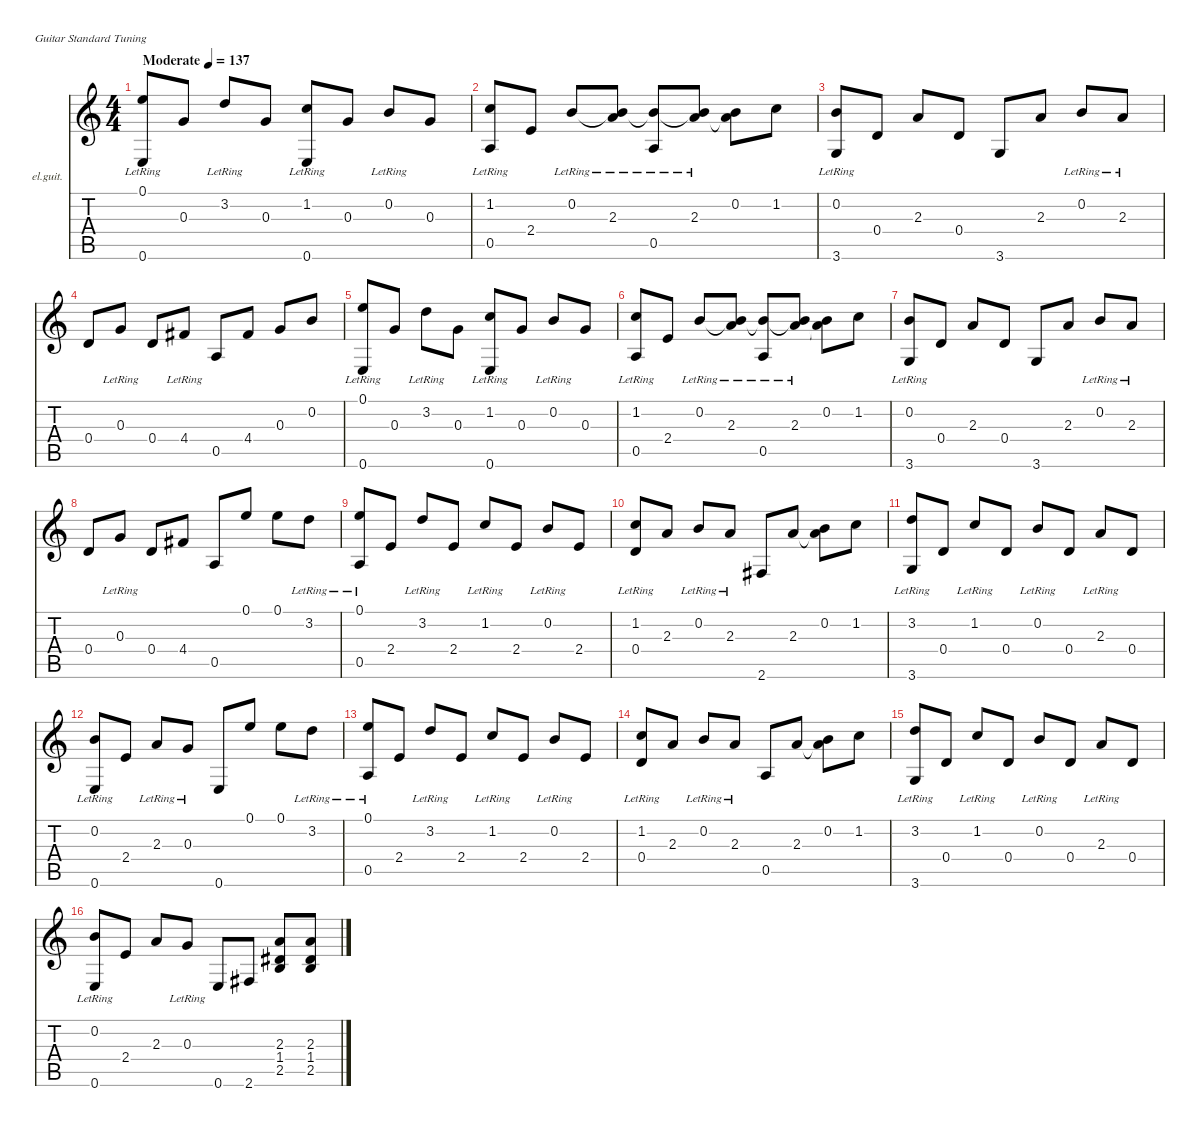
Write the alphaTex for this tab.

\defaultSystemsLayout 4
\hideDynamics
\bracketExtendMode nobrackets
\firstSystemTrackNameOrientation horizontal
\otherSystemsTrackNameOrientation horizontal
\track ("Гитара" "el.guit.") {instrument electricguitarmuted}
\staff {score tabs}
\tuning (E4 B3 G3 D3 A2 E2)
\ts (4 4)
\beaming (8 2 2 2 2)
\tempo (137 "Moderate")
\clef g2
\ks c
(0.1{lr} 0.6).8{dy f instrument electricguitarmuted beam Up} 0.3.8{beam Up} 3.2{lr}.8{beam Up} 0.3.8{beam Up} (1.2{lr} 0.6).8{beam Up} 0.3.8{beam Up} 0.2{lr}.8{beam Up} 0.3.8{beam Up} |
(1.2{lr} 0.5).8{beam Up} 2.4.8{beam Up} 0.2{lr}.8{beam Up} (2.3{lr} 0.2{lr t}).8{beam Up} (0.5 0.2{lr t}).8{beam Up} (0.2{lr t} 2.3).8{beam Up} (0.2 2.3{t}).8{beam Down} 1.2.8{beam Down} |
(0.2{lr} 3.6).8{beam Up} 0.4.8{beam Up} 2.3.8{beam Up} 0.4.8{beam Up} 3.6.8{dy mf beam Up} 2.3.8{dy f beam Up} 0.2{lr}.8{beam Up} 2.3{lr}.8{beam Up} |
0.4.8{beam Up} 0.3{lr}.8{beam Up} 0.4.8{beam Up} 4.4{lr acc #}.8{beam Up} 0.5.8{beam Up} 4.4{acc #}.8{beam Up} 0.3.8{beam Up} 0.2.8{beam Up} |
(0.1{lr} 0.6).8{beam Up} 0.3.8{beam Up} 3.2{lr}.8{beam Down} 0.3.8{beam Down} (1.2{lr} 0.6).8{beam Up} 0.3.8{beam Up} 0.2{lr}.8{beam Up} 0.3.8{beam Up} |
(1.2{lr} 0.5).8{beam Up} 2.4.8{beam Up} 0.2{lr}.8{beam Up} (2.3{lr} 0.2{lr t}).8{beam Up} (0.5 0.2{lr t}).8{beam Up} (0.2{lr t} 2.3).8{beam Up} (0.2 2.3{t}).8{beam Down} 1.2.8{beam Down} |
(0.2{lr} 3.6).8{beam Up} 0.4.8{beam Up} 2.3.8{beam Up} 0.4.8{beam Up} 3.6.8{dy mf beam Up} 2.3.8{dy f beam Up} 0.2{lr}.8{beam Up} 2.3{lr}.8{beam Up} |
0.4.8{beam Up} 0.3{lr}.8{beam Up} 0.4.8{beam Up} 4.4{acc #}.8{beam Up} 0.5.8{beam Up} 0.1.8{beam Up} 0.1.8{beam Down} 3.2{lr}.8{beam Down} |
(0.1{lr} 0.5).8{beam Up} 2.4.8{beam Up} 3.2{lr}.8{beam Up} 2.4.8{beam Up} 1.2{lr}.8{beam Up} 2.4.8{beam Up} 0.2{lr}.8{beam Up} 2.4.8{beam Up} |
(1.2{lr} 0.4).8{beam Up} 2.3.8{beam Up} 0.2{lr}.8{beam Up} 2.3{lr}.8{beam Up} 2.6{acc #}.8{beam Up} 2.3.8{beam Up} (0.2 2.3{t}).8{beam Down} 1.2.8{beam Down} |
(3.2{lr} 3.6).8{beam Up} 0.4.8{beam Up} 1.2{lr}.8{beam Up} 0.4.8{beam Up} 0.2{lr}.8{beam Up} 0.4.8{beam Up} 2.3{lr}.8{beam Up} 0.4.8{beam Up} |
(0.2{lr} 0.6).8{beam Up} 2.4.8{beam Up} 2.3{lr}.8{beam Up} 0.3{lr}.8{beam Up} 0.6.8{beam Up} 0.1.8{beam Up} 0.1.8{beam Down} 3.2{lr}.8{beam Down} |
(0.1{lr} 0.5).8{beam Up} 2.4.8{beam Up} 3.2{lr}.8{beam Up} 2.4.8{beam Up} 1.2{lr}.8{beam Up} 2.4.8{beam Up} 0.2{lr}.8{beam Up} 2.4.8{beam Up} |
(1.2{lr} 0.4).8{beam Up} 2.3.8{beam Up} 0.2{lr}.8{beam Up} 2.3{lr}.8{beam Up} 0.5.8{beam Up} 2.3.8{beam Up} (0.2 2.3{t}).8{beam Down} 1.2.8{beam Down} |
(3.2{lr} 3.6).8{beam Up} 0.4.8{beam Up} 1.2{lr}.8{beam Up} 0.4.8{beam Up} 0.2{lr}.8{beam Up} 0.4.8{beam Up} 2.3{lr}.8{beam Up} 0.4.8{beam Up} |
(0.2{lr} 0.6).8{beam Up} 2.4.8{beam Up} 2.3.8{beam Up} 0.3{lr}.8{beam Up} 0.6.8{beam Up} 2.6{acc #}.8{beam Up} (2.3 1.4{acc #} 2.5).8{beam Up} (2.3 1.4{acc #} 2.5).8{beam Up}
